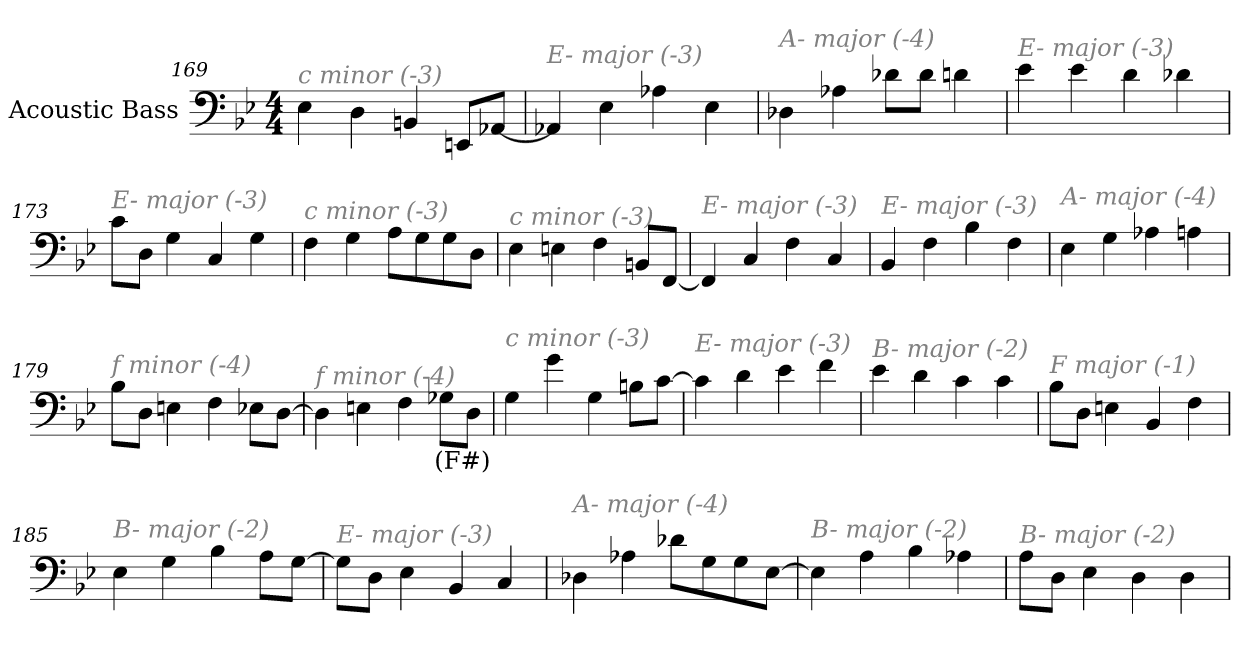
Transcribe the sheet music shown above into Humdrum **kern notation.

**kern	**text
*part1	*part1
*staff1	*staff1
*I"Acoustic Bass	*
*clefF4	*
*ITrd7c12	*
*k[b-e-]	*
*B-:	*
*M4/4	*
=169	=169
!LO:TX:i:color=#808080:t=c minor (-3)	!
4EE-	.
4DD	.
4BBBn	.
8EEEnL	.
[8AAA-XJ	.
=170	=170
!LO:TX:i:color=#808080:t=E- major (-3)	!
4AAA-X]	.
4EE-	.
4AA-X	.
4EE-	.
=171	=171
!LO:TX:i:color=#808080:t=A- major (-4)	!
4DD-X	.
4AA-X	.
8D-XL	.
8D-J	.
4Dn	.
=172	=172
!LO:TX:i:color=#808080:t=E- major (-3)	!
4E-	.
4E-	.
4D	.
4D-X	.
=173	=173
!LO:TX:i:color=#808080:t=E- major (-3)	!
8CL	.
8DDJ	.
4GG	.
4CC	.
4GG	.
=174	=174
!LO:TX:i:color=#808080:t=c minor (-3)	!
4FF	.
4GG	.
8AAL	.
8GG	.
8GG	.
8DDJ	.
=175	=175
!LO:TX:i:color=#808080:t=c minor (-3)	!
4EE-	.
4EEn	.
4FF	.
8BBBnL	.
[8FFFJ	.
=176	=176
!LO:TX:i:color=#808080:t=E- major (-3)	!
4FFF]	.
4CC	.
4FF	.
4CC	.
=177	=177
!LO:TX:i:color=#808080:t=E- major (-3)	!
4BBB-	.
4FF	.
4BB-	.
4FF	.
=178	=178
!LO:TX:i:color=#808080:t=A- major (-4)	!
4EE-	.
4GG	.
4AA-X	.
4AAn	.
=179	=179
!LO:TX:i:color=#808080:t=f minor (-4)	!
8BB-L	.
8DDJ	.
4EEn	.
4FF	.
8EE-XL	.
[8DDJ	.
=180	=180
!LO:TX:i:color=#808080:t=f minor (-4)	!
4DD]	.
4EEn	.
4FF	.
8GG-XiL	(F#)
8DDJ	.
=181	=181
!LO:TX:i:color=#808080:t=c minor (-3)	!
4GG	.
4G	.
4GG	.
8BBnL	.
[8CJ	.
=182	=182
!LO:TX:i:color=#808080:t=E- major (-3)	!
4C]	.
4D	.
4E-	.
4F	.
=183	=183
!LO:TX:i:color=#808080:t=B- major (-2)	!
4E-	.
4D	.
4C	.
4C	.
=184	=184
!LO:TX:i:color=#808080:t=F major (-1)	!
8BB-L	.
8DDJ	.
4EEn	.
4BBB-	.
4FF	.
=185	=185
!LO:TX:i:color=#808080:t=B- major (-2)	!
4EE-	.
4GG	.
4BB-	.
8AAL	.
[8GGJ	.
=186	=186
!LO:TX:i:color=#808080:t=E- major (-3)	!
8GGL]	.
8DDJ	.
4EE-	.
4BBB-	.
4CC	.
=187	=187
!LO:TX:i:color=#808080:t=A- major (-4)	!
4DD-X	.
4AA-X	.
8D-XL	.
8GG	.
8GG	.
[8EE-J	.
=188	=188
!LO:TX:i:color=#808080:t=B- major (-2)	!
4EE-]	.
4AA	.
4BB-	.
4AA-X	.
=189	=189
!LO:TX:i:color=#808080:t=B- major (-2)	!
8AAL	.
8DDJ	.
4EE-	.
4DD	.
4DD	.
=	=
*-	*-
